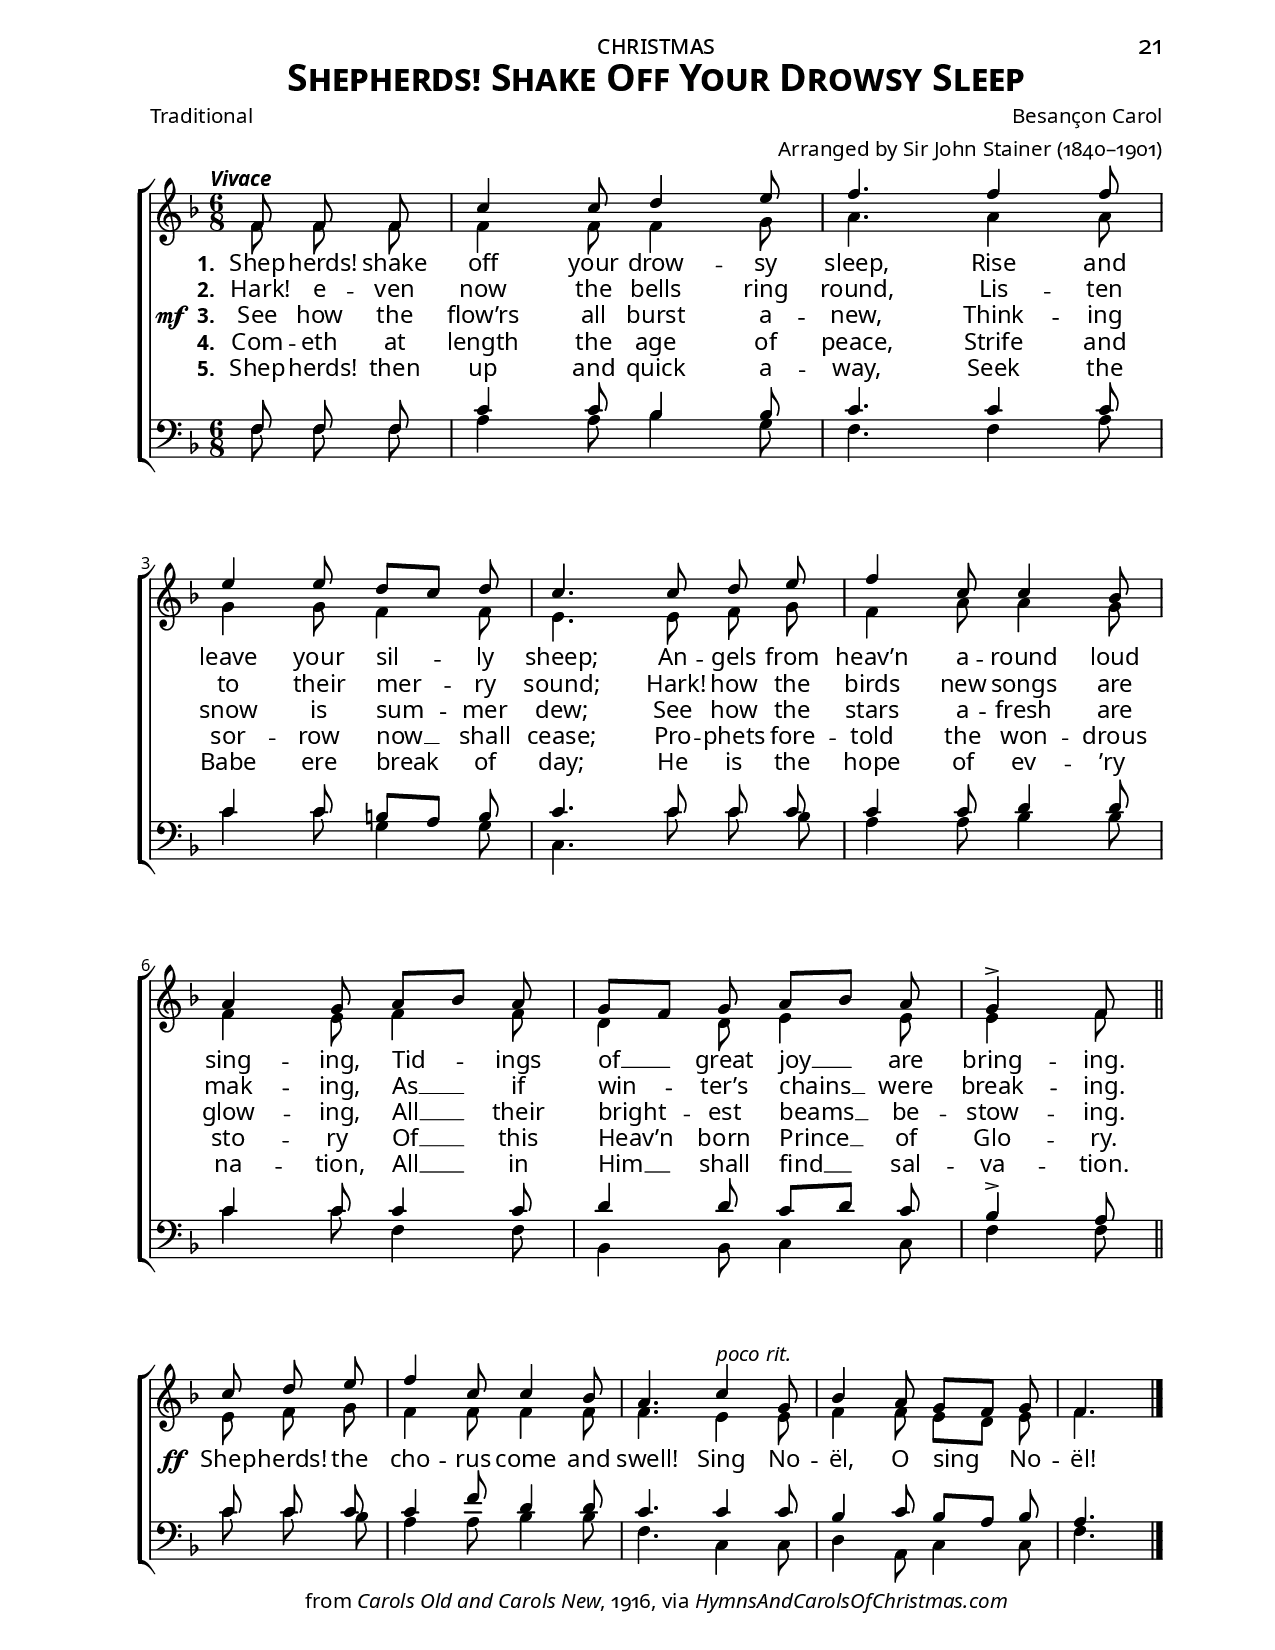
\version "2.14.2"
\include "util.ly"
\header {
  title = \markup{\override #'(font-name . "Garamond Premier Pro Semibold"){ \abs-fontsize #18 \smallCapsOldStyle"Shepherds! Shake Off Your Drowsy Sleep"}}
  poet = \markup\oldStyleNum"Traditional"
  composer = \markup\oldStyleNum"Besançon Carol"
  arranger = \markup\oldStyleNum"Arranged by Sir John Stainer (1840–1901)"
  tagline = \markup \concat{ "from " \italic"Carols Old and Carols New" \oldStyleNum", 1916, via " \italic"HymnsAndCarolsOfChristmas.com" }
}
\paper {
  paper-height = 11\in
  paper-width = 8.5\in
  indent = 0\in
  %system-system-spacing = #'((basic-distance . 10) (padding . 0))
  %system-system-spacing =
  %  #'((basic-distance . 0)
  %     (minimum-distance . 0)
  %     (padding . -0.35)
  %     (stretchability . 100))
  ragged-last-bottom = ##f
  ragged-bottom = ##f
  two-sided = ##t
  inner-margin = 1\in
  outer-margin = 0.75\in
  top-margin = 0.26\in
  bottom-margin = 0.25\in
  first-page-number = #021
  print-first-page-number = ##t
  headerLine = \markup{\override #'(font-name . "Garamond Premier Pro") \smallCapsOldStyle"christmas"}
  oddHeaderMarkup = \markup\fill-line{
     \override #'(font-name . "Garamond Premier Pro")\abs-fontsize #12.5
     \combine 
        \fill-line{"" \on-the-fly #print-page-number-check-first
        \oldStylePageNum""
        }
        \fill-line{\headerLine}
  }
  evenHeaderMarkup = \markup {
     \override #'(font-name . "Garamond Premier Pro")\abs-fontsize #12.5
     \combine
        \on-the-fly #print-page-number-check-first
        \oldStylePageNum""
        \fill-line{\headerLine}
  }
}
#(set-global-staff-size 18) \paper{ #(define fonts (make-pango-font-tree "Garamond Premier Pro" "Garamond Premier Pro" "Garamond Premier Pro" (/ 18 20))) }
global = {
  \key f \major
  \time 6/8
  \autoBeamOff
  \override DynamicLineSpanner #'staff-padding = #0.0
  \override DynamicLineSpanner #'Y-extent = #'(-1 . 1)
}

sopMusic = \relative c' {
  \tempo \markup\italic "Vivace"
  \partial 4. f8\noBeam f\noBeam f |
  c'4 c8 d4 e8 |
  f4. f4 f8 | \break
  
  e4 e8 d[ c] d |
  c4. c8\noBeam d\noBeam e |
  f4 c8 c4 bes8 | \break
  
  a4 g8 a[ bes] a |
  g[ f] g a[ bes] a |
  g4-> f8 \bar "||" \break 
  c'8\noBeam d\noBeam e |
  
  f4 c8 c4 bes8 |
  a4. c4^\markup\italic"poco rit." g8 |
  bes4 a8 g[ f] g |
  \partial 4. f4. \bar "|."
}
sopWords = \lyricmode {
  
}

altoMusic = \relative c' {
  f8\noBeam f\noBeam f\noBeam |
  f4 f8 f4 g8 |
  a4. a4 a8 |
  
  g4 g8 f4 f8 |
  e4. e8\noBeam f\noBeam g |
  f4 a8 a4 g8 |
  
  f4 e8 f4 f8 |
  d4 d8 e4 e8 |
  e4 f8 e\noBeam f\noBeam g |
  
  f4 f8 f4 f8 |
  f4. e4 e8 |
  f4 f8 e[ d] e |
  f4. \bar "|."
}
altoWords = {
  \dropLyricsIX
  \lyricmode {
    \set stanza = #"1. "
    Shep -- herds! shake off your drow -- sy sleep,
    Rise and leave your sil -- ly sheep;
    An -- gels from heav’n a -- round loud sing -- ing,
    Tid -- ings of __ great joy __ are bring -- ing.
  }
  \set stanza = \markup\dynamic"ff "
  \lyricmode {
    \dropLyricsXI
    Shep -- herds! the cho -- rus come and swell! Sing No -- ël, O sing No -- ël!
  }
}
altoWordsII = \lyricmode {
  \dropLyricsIX
%\markup\italic
  \set stanza = #"2. "
  Hark! e -- ven now the bells ring round,
  Lis -- ten to their mer -- ry sound;
  Hark! how the birds new songs are mak -- ing,
  As __ if win -- ter’s chains __ were break -- ing.
}
altoWordsIII = {
  \dropLyricsIX
  \set stanza = \markup{\dynamic" mf " "3. "}
  \lyricmode {
    See how the flow’rs all burst a -- new,
    Think -- ing snow is sum -- mer dew;
    See how the stars a -- fresh are glow -- ing,
    All __ their bright -- est beams __ be -- stow -- ing.
  }
}
altoWordsIV = \lyricmode {
  \dropLyricsIX
  \set stanza = #"4. "
  Com -- eth at length the age of peace,
  Strife and sor -- row now __ shall cease;
  Pro -- phets fore -- told the won -- drous sto -- ry
  Of __ this Heav’n born Prince __ of Glo -- ry.
}
altoWordsV = \lyricmode {
  \dropLyricsIX
  \set stanza = #"5. "
  Shep -- herds! then up and quick a -- way,
  Seek the Babe ere break of day;
  He is the hope of ev -- ’ry na -- tion,
  All __ in Him __ shall find __ sal -- va -- tion.
}
altoWordsVI = \lyricmode {
}
tenorMusic = \relative c {
  f8\noBeam f\noBeam f |
  c'4 c8 bes4 bes8 |
  c4. c4 c8 |
  
  c4 c8 b[ a] b |
  c4. c8\noBeam c\noBeam c |
  c4 c8 d4 d8 |
  
  c4 c8 c4 c8 |
  d4 d8 c[ d] c |
  bes4-> a8 c\noBeam c\noBeam c |
  
  c4 f8 d4 d8 |
  c4. c4 c8 |
  bes4 c8 bes[ a] bes |
  a4. \bar "|."
}
tenorWords = \lyricmode {

}

bassMusic = \relative c {
  f8\noBeam f\noBeam f |
  a4 a8 bes4 g8 |
  f4. f4 a8 |
  
  c4 c8 g4 g8 |
  c,4. c'8\noBeam c\noBeam bes |
  a4 a8 bes4 bes8 |
  
  c4 c8 f,4 f8 |
  bes,4 bes8 c4 c8 |
  f4 f8 c'\noBeam c\noBeam bes |
  
  a4 a8 bes4 bes8 |
  f4. c4 c8 |
  d4 a8 c4 c8 |
  f4. \bar "|."
}
bassWords = \lyricmode {

}

\score {
  <<
   \new ChoirStaff <<
%    \new Lyrics = sopranos \with { \override VerticalAxisGroup #'nonstaff-relatedstaff-spacing = #'((basic-distance . 1)) }
    \new Staff = women <<
      \new Voice = "sopranos" { \voiceOne << \global \sopMusic >> }
      \new Voice = "altos" { \voiceTwo << \global \altoMusic >> }
    >>
    \new Lyrics \with { alignAboveContext = #"women" \override VerticalAxisGroup #'nonstaff-relatedstaff-spacing = #'((basic-distance . 1))} \lyricsto "sopranos" \sopWords
    \new Lyrics = "altosVI"  \with { alignBelowContext = #"women" } \lyricsto "sopranos" \altoWordsVI
    \new Lyrics = "altosV"  \with { alignBelowContext = #"women" } \lyricsto "sopranos" \altoWordsV
    \new Lyrics = "altosIV"  \with { alignBelowContext = #"women" } \lyricsto "sopranos" \altoWordsIV
    \new Lyrics = "altosIII"  \with { alignBelowContext = #"women" } \lyricsto "sopranos" \altoWordsIII
    \new Lyrics = "altosII"  \with { alignBelowContext = #"women" } \lyricsto "sopranos" \altoWordsII
    \new Lyrics = "altos"  \with { alignBelowContext = #"women" \override VerticalAxisGroup #'nonstaff-relatedstaff-spacing = #'((padding . -0.5))} \lyricsto "sopranos" \altoWords
   \new Staff = men <<
      \clef bass
      \new Voice = "tenors" { \voiceOne << \global \tenorMusic >> }
      \new Voice = "basses" { \voiceTwo << \global \bassMusic >> }
    >>
    \new Lyrics \with { alignAboveContext = #"men" \override VerticalAxisGroup #'nonstaff-relatedstaff-spacing = #'((basic-distance . 1)) } \lyricsto "tenors" \tenorWords
    \new Lyrics \with { alignBelowContext = #"men" \override VerticalAxisGroup #'nonstaff-relatedstaff-spacing = #'((basic-distance . 1)) } \lyricsto "basses" \bassWords
  >>
%    \new PianoStaff << \new Staff { \new Voice { \pianoRH } } \new Staff { \clef "bass" \pianoLH } >>
  >>
  \layout {
  \context {
    \Lyrics
    \override LyricText #'font-size = #1.3
  }
    \context {
      \Score
      %\override SpacingSpanner #'base-shortest-duration = #(ly:make-moment 1 8)
      %\override SpacingSpanner #'common-shortest-duration = #(ly:make-moment 1 4)
    }
    \context {
      % Remove all empty staves
      % \Staff \RemoveEmptyStaves \override VerticalAxisGroup #'remove-first = ##t
    }
    \context {
      \Lyrics
      \override LyricText #'X-offset = #center-on-word
    }
  }
}

